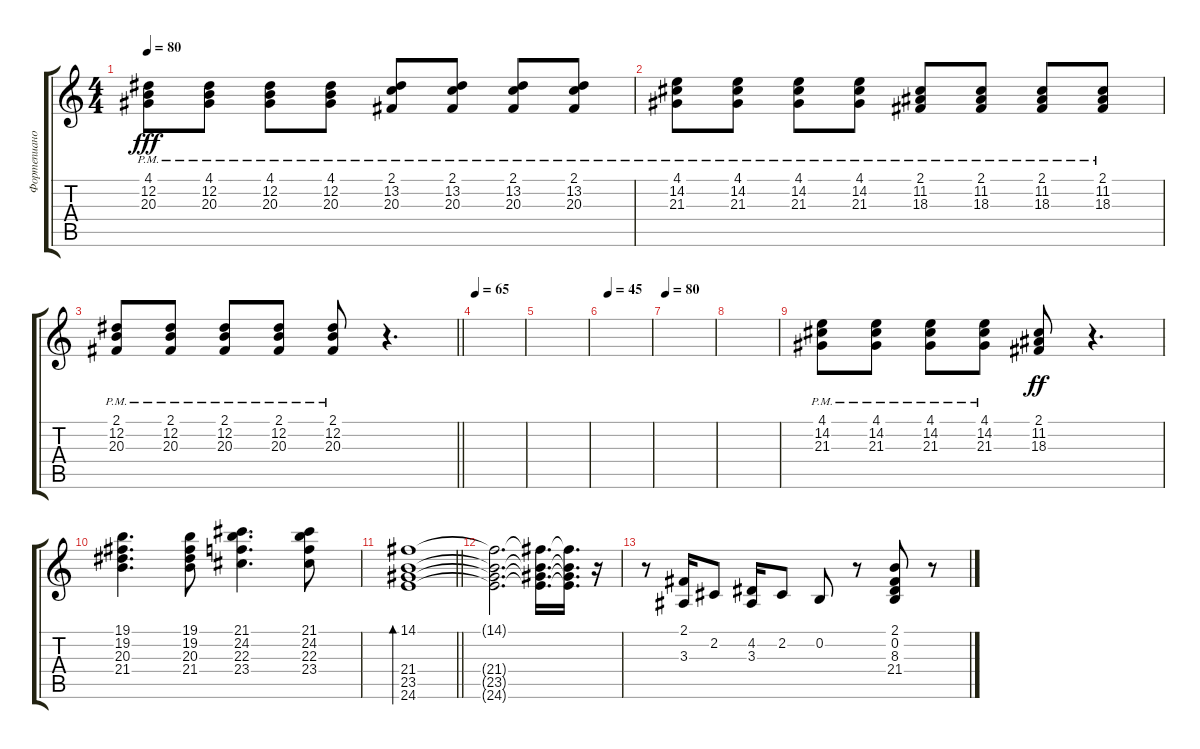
\track ("Фортепиано (правая рука)" "Фортепиано") {instrument acousticgrandpiano}
\staff {score tabs}
\tuning (E4 B3 G3 D3 A2 E2) {hide}
\ts (4 4)
\tempo 80
\clef g2
\ks c
(4.1{pm} 12.2{pm} 20.3{pm}).8{dy fff} (4.1{pm} 12.2{pm} 20.3{pm}).8 (4.1{pm} 12.2{pm} 20.3{pm}).8 (4.1{pm} 12.2{pm} 20.3{pm}).8 (2.1{pm} 13.2{pm} 20.3{pm}).8 (2.1{pm} 13.2{pm} 20.3{pm}).8 (2.1{pm} 13.2{pm} 20.3{pm}).8 (2.1{pm} 13.2{pm} 20.3{pm}).8 |
(4.1{pm} 14.2{pm} 21.3{pm}).8 (4.1{pm} 14.2{pm} 21.3{pm}).8 (4.1{pm} 14.2{pm} 21.3{pm}).8 (4.1{pm} 14.2{pm} 21.3{pm}).8 (2.1{pm} 11.2{pm} 18.3{pm}).8 (2.1{pm} 11.2{pm} 18.3{pm}).8 (2.1{pm} 11.2{pm} 18.3{pm}).8 (2.1{pm} 11.2{pm} 18.3{pm}).8 |
\barLineRight lightlight
(2.1{pm} 12.2{pm} 20.3{pm}).8 (2.1{pm} 12.2{pm} 20.3{pm}).8 (2.1{pm} 12.2{pm} 20.3{pm}).8 (2.1{pm} 12.2{pm} 20.3{pm}).8 (2.1{pm} 12.2{pm} 20.3{pm}).8 r.4{d} |
\tempo 65
|
|
\tempo (45 0.125)
|
\tempo 80
|
|
(4.1{pm} 14.2{pm} 21.3{pm}).8 (4.1{pm} 14.2{pm} 21.3{pm}).8 (4.1{pm} 14.2{pm} 21.3{pm}).8 (4.1{pm} 14.2{pm} 21.3{pm}).8 (2.1 11.2 18.3).8{dy ff} r.4{d} |
(19.1 19.2 20.3 21.4).4{d} (19.1 19.2 20.3 21.4).8 (21.1 24.2 22.3 23.4).4{d} (21.1 24.2 22.3 23.4).8 |
\barLineRight lightlight
(14.1 21.4 23.5 24.6).1{bd 120} |
(14.1{t} 21.4{t} 23.5{t} 24.6{t}).2{d} (14.1{t} 21.4{t} 23.5{t} 24.6{t}).16{d} (14.1{t} 21.4{t} 23.5{t} 24.6{t}).16{d} r.16 |
r.8 (2.1 3.3).16 2.2.8 (4.2 3.3).16 2.2.8 0.2.8 r.8 (2.1 0.2 8.3 21.4).8 r.8
